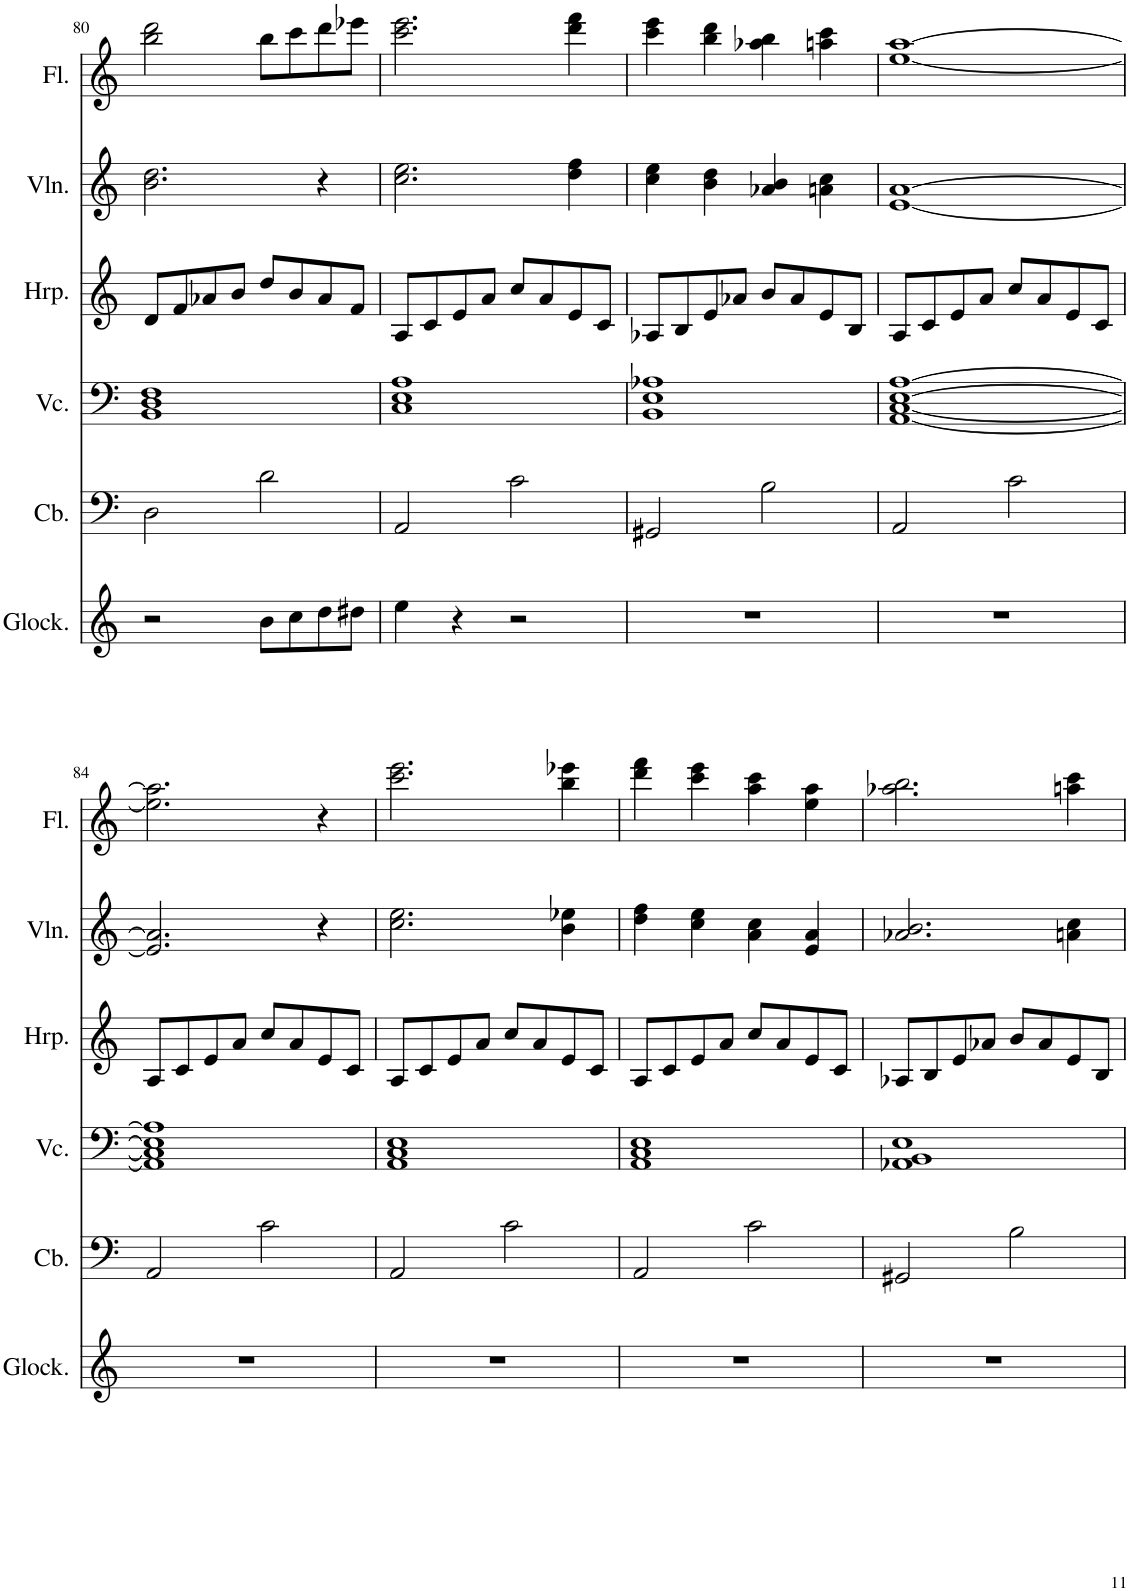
**kern	**kern	**kern	**kern	**kern	**kern
*part6	*part5	*part4	*part3	*part2	*part1
*staff6	*staff5	*staff4	*staff3	*staff2	*staff1
*I"グロッケンシュピール	*I"コントラバス	*I"チェロ	*I"ハープ	*I"ヴァイオリン	*I"フルート
!!LO:PB:g=z
*clefG2	*clefF4	*clefF4	*clefG2	*clefG2	*clefG2
*Trd-14c-24	*Trd7c12	*	*	*	*
*k[]	*k[]	*k[]	*k[]	*k[]	*k[]
*M4/4	*M4/4	*M4/4	*M4/4	*M4/4	*M4/4
=80	=80	=80	=80	=80	=80
2r	2D\	1BB 1D 1F	8d/L	2.b\ 2.dd\	2bb\ 2ddd\
.	.	.	8f/	.	.
.	.	.	8a-X/	.	.
.	.	.	8b/J	.	.
8b\L	2d\	.	8dd/L	.	8bb\L
8cc\	.	.	8b/	.	8ccc\
8dd\	.	.	8a-/	4r	8ddd\
8dd#X\J	.	.	8f/J	.	8eee-X\J
=81	=81	=81	=81	=81	=81
4ee\	2AA/	1C 1E 1A	8A/L	2.cc\ 2.ee\	2.ccc\ 2.eee\
.	.	.	8c/	.	.
4r	.	.	8e/	.	.
.	.	.	8a/J	.	.
2r	2c\	.	8cc/L	.	.
.	.	.	8a/	.	.
.	.	.	8e/	4dd\ 4ff\	4ddd\ 4fff\
.	.	.	8c/J	.	.
=82	=82	=82	=82	=82	=82
1r	2GG#X/	1BB 1E 1A-X	8A-X/L	4cc\ 4ee\	4ccc\ 4eee\
.	.	.	8B/	.	.
.	.	.	8e/	4b\ 4dd\	4bb\ 4ddd\
.	.	.	8a-X/J	.	.
.	2B\	.	8b/L	4a-X/ 4b/	4aa-X\ 4bb\
.	.	.	8a-/	.	.
.	.	.	8e/	4an\ 4cc\	4aan\ 4ccc\
.	.	.	8B/J	.	.
=83	=83	=83	=83	=83	=83
1r	2AA/	[1AA [1C [1E [1A	8A/L	[1e [1a	[1ee [1aa
.	.	.	8c/	.	.
.	.	.	8e/	.	.
.	.	.	8a/J	.	.
.	2c\	.	8cc/L	.	.
.	.	.	8a/	.	.
.	.	.	8e/	.	.
.	.	.	8c/J	.	.
!!LO:LB:g=z
=84	=84	=84	=84	=84	=84
1r	2AA/	1AA] 1C] 1E] 1A]	8A/L	2.e/] 2.a/]	2.ee\] 2.aa\]
.	.	.	8c/	.	.
.	.	.	8e/	.	.
.	.	.	8a/J	.	.
.	2c\	.	8cc/L	.	.
.	.	.	8a/	.	.
.	.	.	8e/	4r	4r
.	.	.	8c/J	.	.
=85	=85	=85	=85	=85	=85
1r	2AA/	1AA 1C 1E	8A/L	2.cc\ 2.ee\	2.ccc\ 2.eee\
.	.	.	8c/	.	.
.	.	.	8e/	.	.
.	.	.	8a/J	.	.
.	2c\	.	8cc/L	.	.
.	.	.	8a/	.	.
.	.	.	8e/	4b\ 4ee-X\	4bb\ 4eee-X\
.	.	.	8c/J	.	.
=86	=86	=86	=86	=86	=86
1r	2AA/	1AA 1C 1E	8A/L	4dd\ 4ff\	4ddd\ 4fff\
.	.	.	8c/	.	.
.	.	.	8e/	4cc\ 4ee\	4ccc\ 4eee\
.	.	.	8a/J	.	.
.	2c\	.	8cc/L	4a\ 4cc\	4aa\ 4ccc\
.	.	.	8a/	.	.
.	.	.	8e/	4e/ 4a/	4ee\ 4aa\
.	.	.	8c/J	.	.
=87	=87	=87	=87	=87	=87
1r	2GG#X/	1AA-X 1BB 1E	8A-X/L	2.a-X/ 2.b/	2.aa-X\ 2.bb\
.	.	.	8B/	.	.
.	.	.	8e/	.	.
.	.	.	8a-X/J	.	.
.	2B\	.	8b/L	.	.
.	.	.	8a-/	.	.
.	.	.	8e/	4an\ 4cc\	4aan\ 4ccc\
.	.	.	8B/J	.	.
=	=	=	=	=	=
*-	*-	*-	*-	*-	*-
